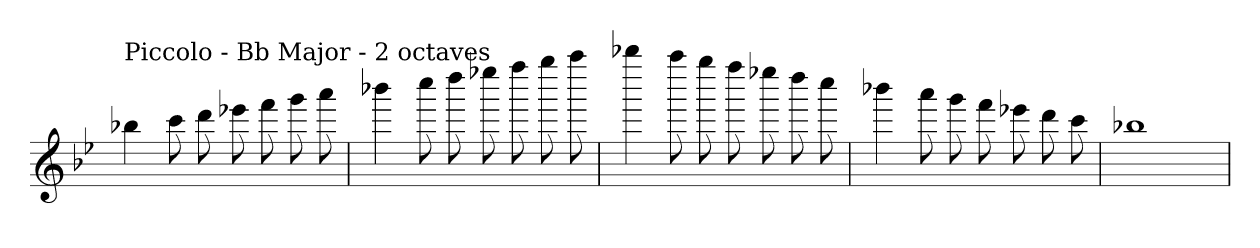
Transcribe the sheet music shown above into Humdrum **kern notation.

**kern
*part1
*staff1
*clefG2
*k[b-e-]
*B-:
=
!LO:TX:a:t=Piccolo - Bb Major - 2 octaves
4bb-X
8ccc
8ddd
8eee-X
8fff
8ggg
8aaa
=
4bbb-X
8cccc
8dddd
8eeee-X
8ffff
8gggg
8aaaa
=
4bbbb-X
8aaaa
8gggg
8ffff
8eeee-X
8dddd
8cccc
=
4bbb-X
8aaa
8ggg
8fff
8eee-X
8ddd
8ccc
=
1bb-X
=
*-
